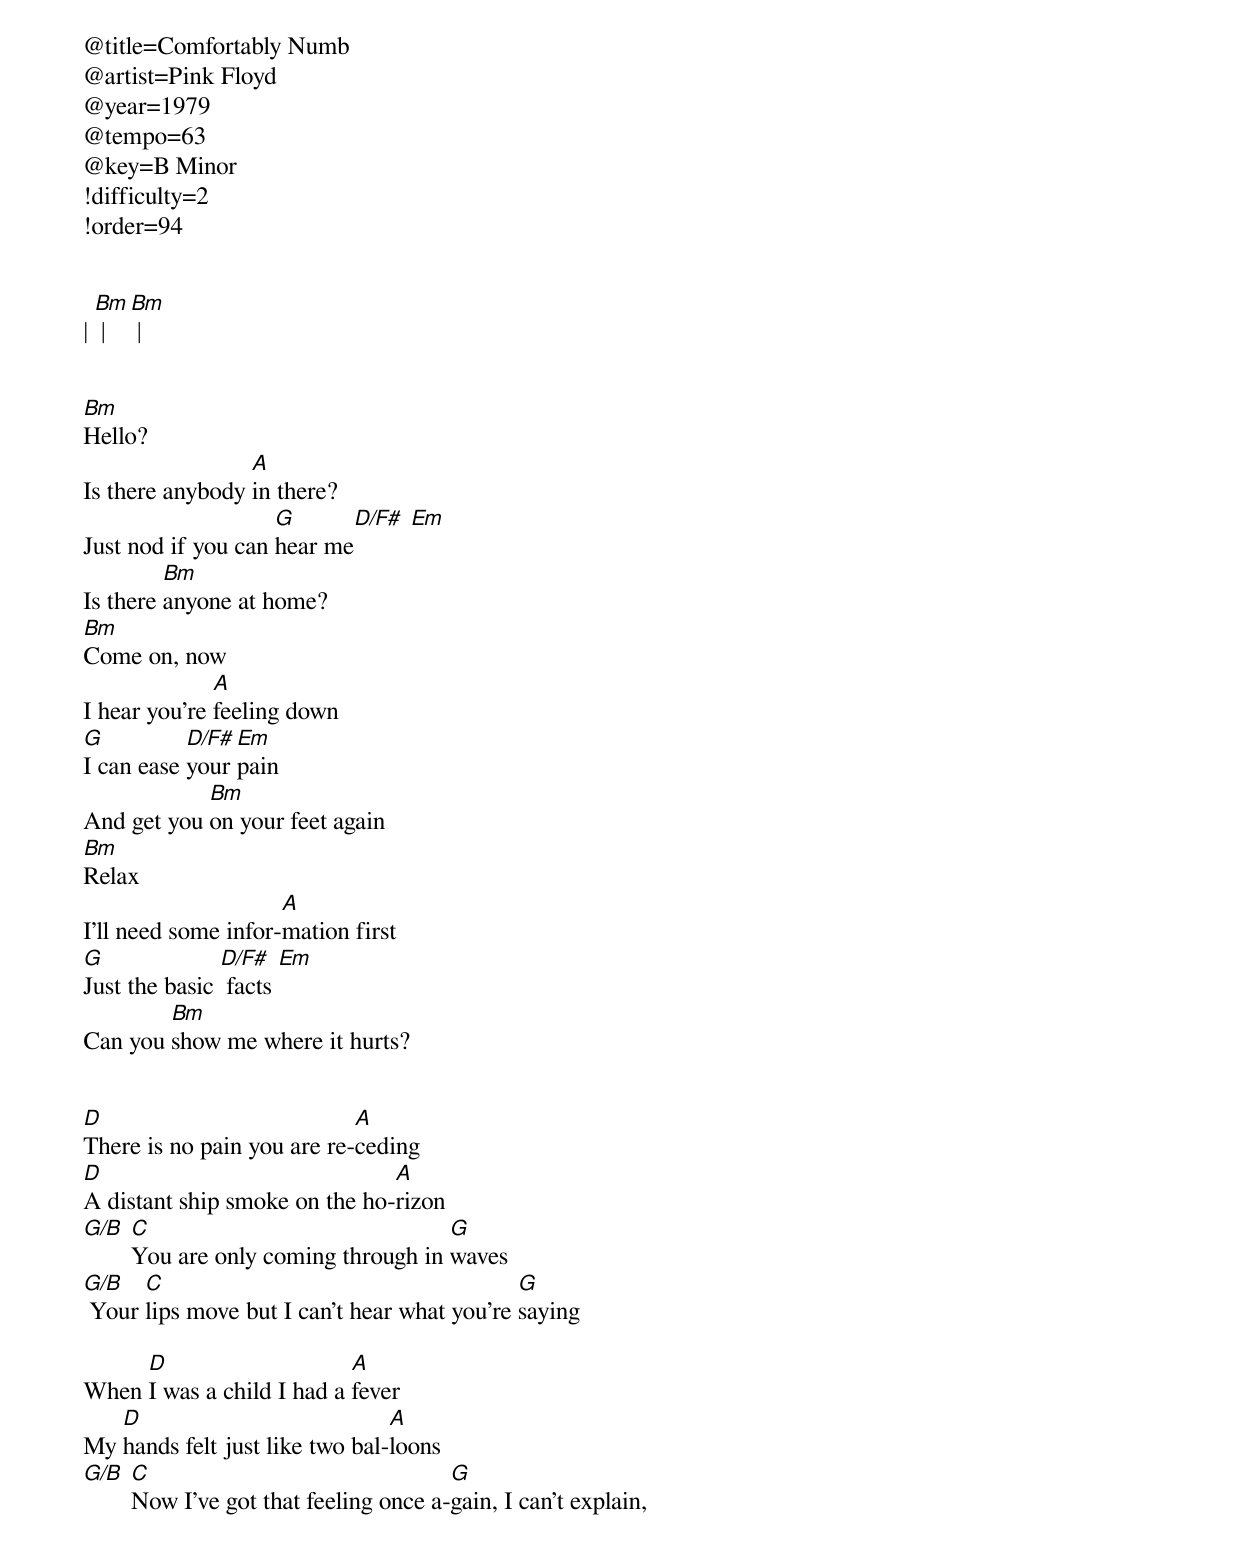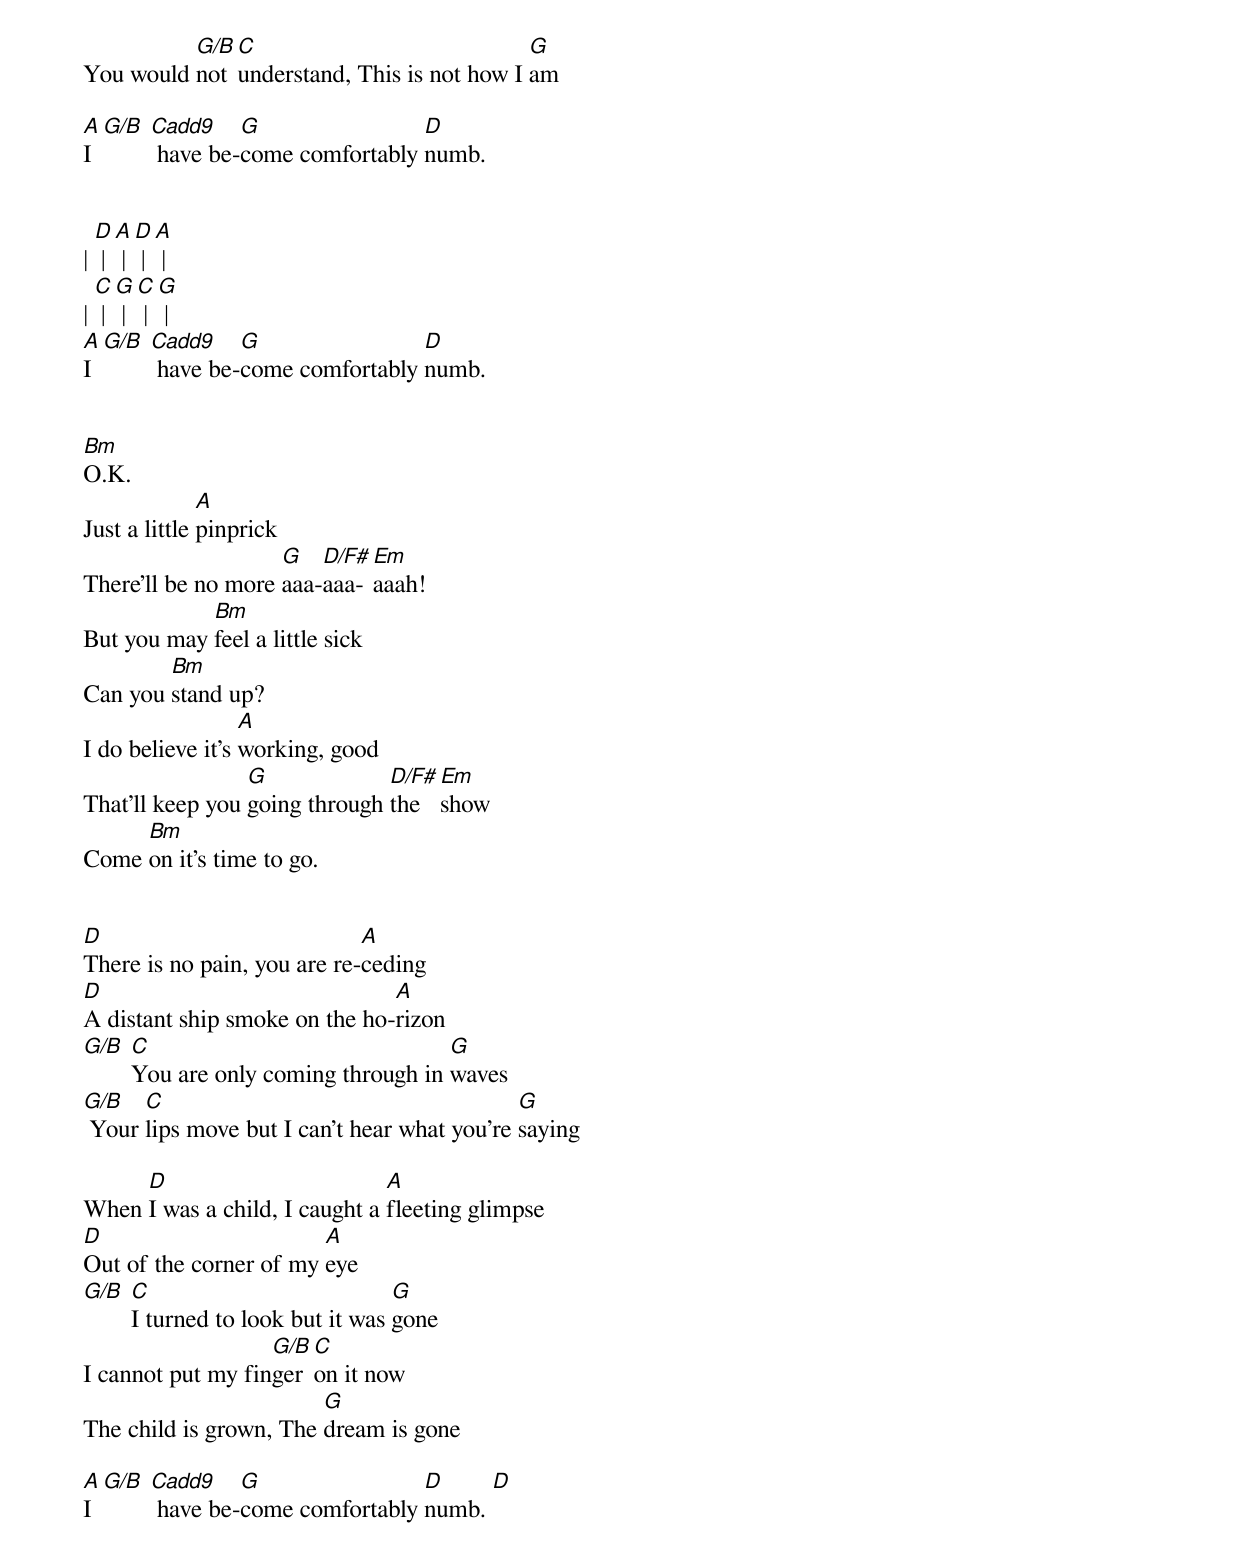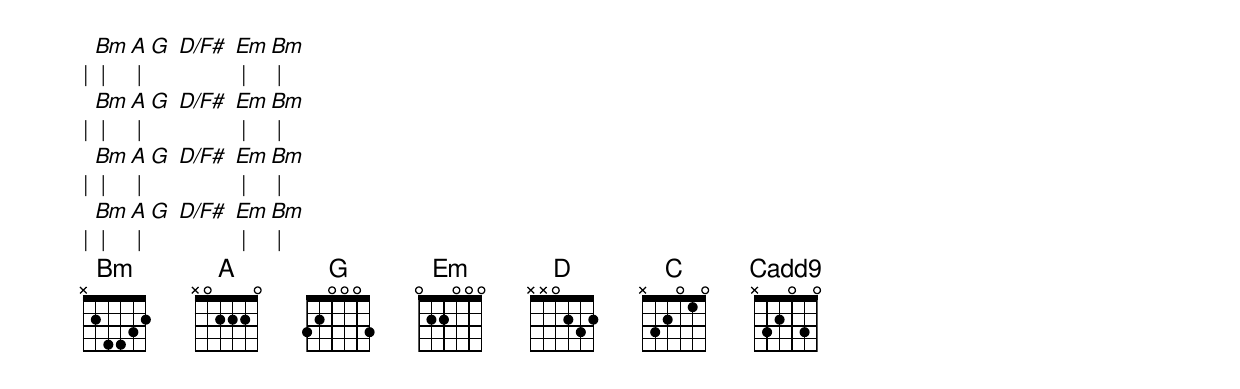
@title=Comfortably Numb
@artist=Pink Floyd
@year=1979
@tempo=63
@key=B Minor
!difficulty=2
!order=94


| [Bm] | [Bm] |


[Bm]Hello?
Is there anybody [A]in there?
Just nod if you can [G]hear me[D/F#] [Em]
Is there [Bm]anyone at home?
[Bm]Come on, now
I hear you're [A]feeling down
[G]I can ease [D/F#]your [Em]pain
And get you [Bm]on your feet again
[Bm]Relax
I'll need some infor-[A]mation first
[G]Just the basic [D/F#] facts [Em]
Can you [Bm]show me where it hurts?


[D]There is no pain you are re-[A]ceding
[D]A distant ship smoke on the ho-[A]rizon
[G/B] [C]You are only coming through in [G]waves
[G/B] Your [C]lips move but I can't hear what you're [G]saying

When [D]I was a child I had a [A]fever
My [D]hands felt just like two bal-[A]loons
[G/B] [C]Now I've got that feeling once a-[G]gain, I can't explain,
You would [G/B]not [C]understand, This is not how I [G]am

[A]I [G/B] [Cadd9] have be-[G]come comfortably [D]numb.


| [D] | [A] | [D] | [A] |
| [C] | [G] | [C] | [G] |
[A]I [G/B] [Cadd9] have be-[G]come comfortably [D]numb.


[Bm]O.K.
Just a little [A]pinprick
There'll be no more [G]aaa-[D/F#]aaa-[Em]aaah!
But you may [Bm]feel a little sick
Can you [Bm]stand up?
I do believe it's [A]working, good
That'll keep you [G]going through [D/F#]the [Em]show
Come [Bm]on it's time to go.


[D]There is no pain, you are re-[A]ceding
[D]A distant ship smoke on the ho-[A]rizon
[G/B] [C]You are only coming through in [G]waves
[G/B] Your [C]lips move but I can't hear what you're [G]saying

When [D]I was a child, I caught a [A]fleeting glimpse
[D]Out of the corner of my [A]eye
[G/B] [C]I turned to look but it was [G]gone
I cannot put my fin[G/B]ger [C]on it now
The child is grown, The [G]dream is gone

[A]I [G/B] [Cadd9] have be-[G]come comfortably [D]numb. [D]


| [Bm] | [A] | [G] [D/F#] [Em] | [Bm] |
| [Bm] | [A] | [G] [D/F#] [Em] | [Bm] |
| [Bm] | [A] | [G] [D/F#] [Em] | [Bm] |
| [Bm] | [A] | [G] [D/F#] [Em] | [Bm] |
